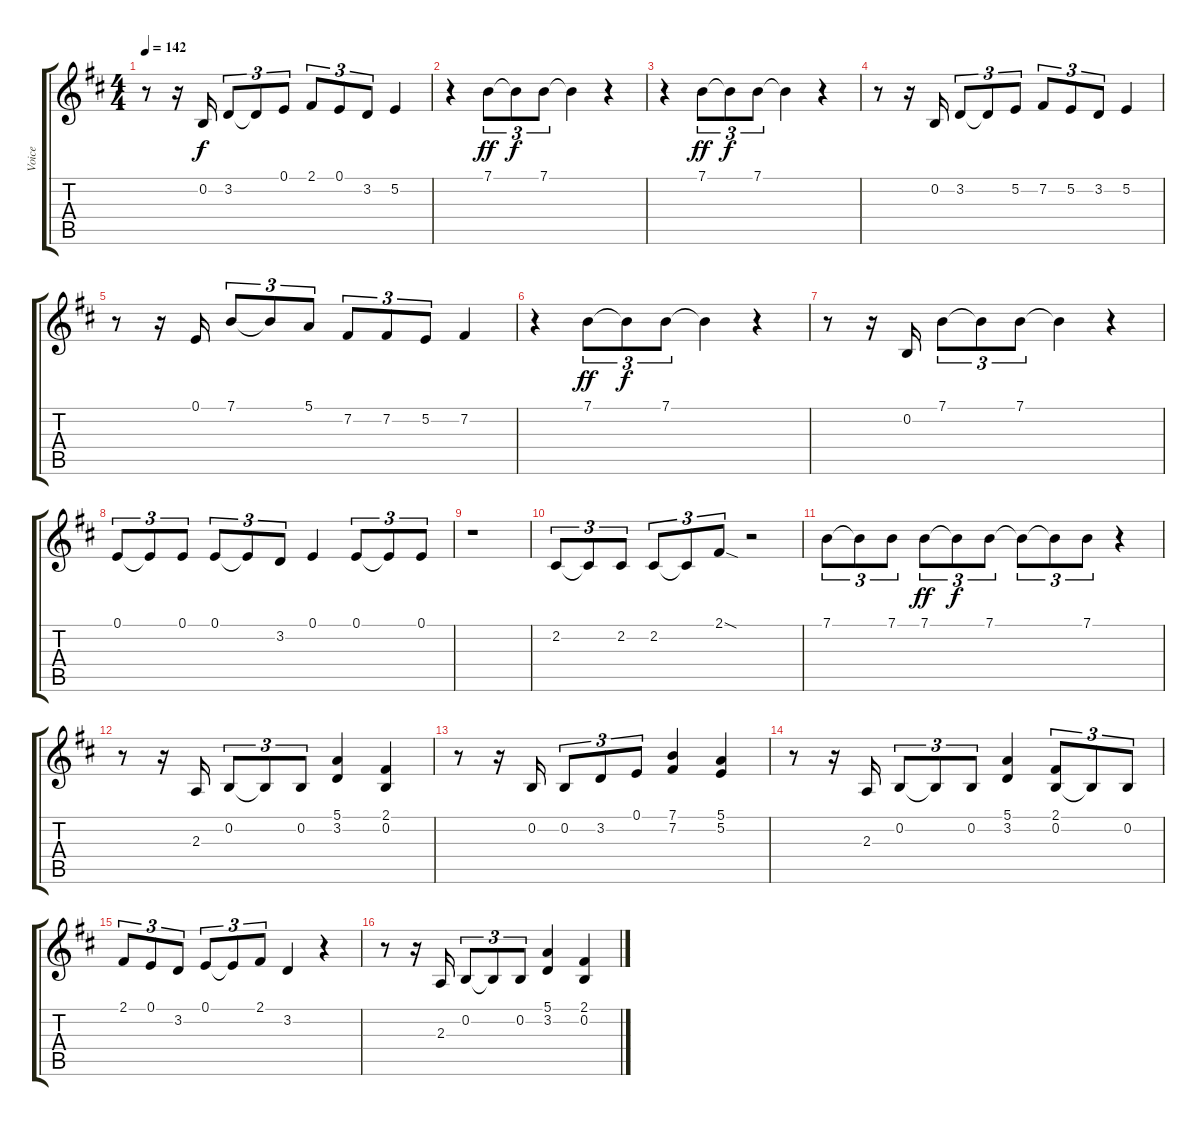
\track ("Voice" "Voice") {instrument lead5charang}
\staff {score tabs}
\tuning (E4 B3 G3 D3 A2 E2) {hide}
\ts (4 4)
\tempo 142
\clef g2
\ks bminor
r.8{dy f} r.16 0.2.16 3.2.8{tu (3 2)} 3.2{t}.8{tu (3 2)} 0.1.8{tu (3 2)} 2.1.8{tu (3 2)} 0.1.8{tu (3 2)} 3.2.8{tu (3 2)} 5.2.4 |
r.4 7.1.8{tu (3 2) dy ff} 7.1{t}.8{tu (3 2) dy f} 7.1.8{tu (3 2)} 7.1{t}.4 r.4 |
r.4 7.1.8{tu (3 2) dy ff} 7.1{t}.8{tu (3 2) dy f} 7.1.8{tu (3 2)} 7.1{t}.4 r.4 |
r.8 r.16 0.2.16 3.2.8{tu (3 2)} 3.2{t}.8{tu (3 2)} 5.2.8{tu (3 2)} 7.2.8{tu (3 2)} 5.2.8{tu (3 2)} 3.2.8{tu (3 2)} 5.2.4 |
r.8 r.16 0.1.16 7.1.8{tu (3 2)} 7.1{t}.8{tu (3 2)} 5.1.8{tu (3 2)} 7.2.8{tu (3 2)} 7.2.8{tu (3 2)} 5.2.8{tu (3 2)} 7.2.4 |
r.4 7.1.8{tu (3 2) dy ff} 7.1{t}.8{tu (3 2) dy f} 7.1.8{tu (3 2)} 7.1{t}.4 r.4 |
r.8 r.16 0.2.16 7.1.8{tu (3 2)} 7.1{t}.8{tu (3 2)} 7.1.8{tu (3 2)} 7.1{t}.4 r.4 |
0.1.8{tu (3 2)} 0.1{t}.8{tu (3 2)} 0.1.8{tu (3 2)} 0.1.8{tu (3 2)} 0.1{t}.8{tu (3 2)} 3.2.8{tu (3 2)} 0.1.4 0.1.8{tu (3 2)} 0.1{t}.8{tu (3 2)} 0.1.8{tu (3 2)} |
r.1 |
2.2.8{tu (3 2)} 2.2{t}.8{tu (3 2)} 2.2.8{tu (3 2)} 2.2.8{tu (3 2)} 2.2{t}.8{tu (3 2)} 2.1{sod}.8{tu (3 2)} r.2 |
7.1.8{tu (3 2)} 7.1{t}.8{tu (3 2)} 7.1.8{tu (3 2)} 7.1.8{tu (3 2) dy ff} 7.1{t}.8{tu (3 2) dy f} 7.1.8{tu (3 2)} 7.1{t}.8{tu (3 2)} 7.1{t}.8{tu (3 2)} 7.1.8{tu (3 2)} r.4 |
r.8 r.16 2.3.16 0.2.8{tu (3 2)} 0.2{t}.8{tu (3 2)} 0.2.8{tu (3 2)} (5.1 3.2).4 (2.1 0.2).4 |
r.8 r.16 0.2.16 0.2.8{tu (3 2)} 3.2.8{tu (3 2)} 0.1.8{tu (3 2)} (7.1 7.2).4 (5.1 5.2).4 |
r.8 r.16 2.3.16 0.2.8{tu (3 2)} 0.2{t}.8{tu (3 2)} 0.2.8{tu (3 2)} (5.1 3.2).4 (2.1 0.2).8{tu (3 2)} 0.2{t}.8{tu (3 2)} 0.2.8{tu (3 2)} |
2.1.8{tu (3 2)} 0.1.8{tu (3 2)} 3.2.8{tu (3 2)} 0.1.8{tu (3 2)} 0.1{t}.8{tu (3 2)} 2.1.8{tu (3 2)} 3.2.4 r.4 |
r.8 r.16 2.3.16 0.2.8{tu (3 2)} 0.2{t}.8{tu (3 2)} 0.2.8{tu (3 2)} (5.1 3.2).4 (2.1 0.2).4
